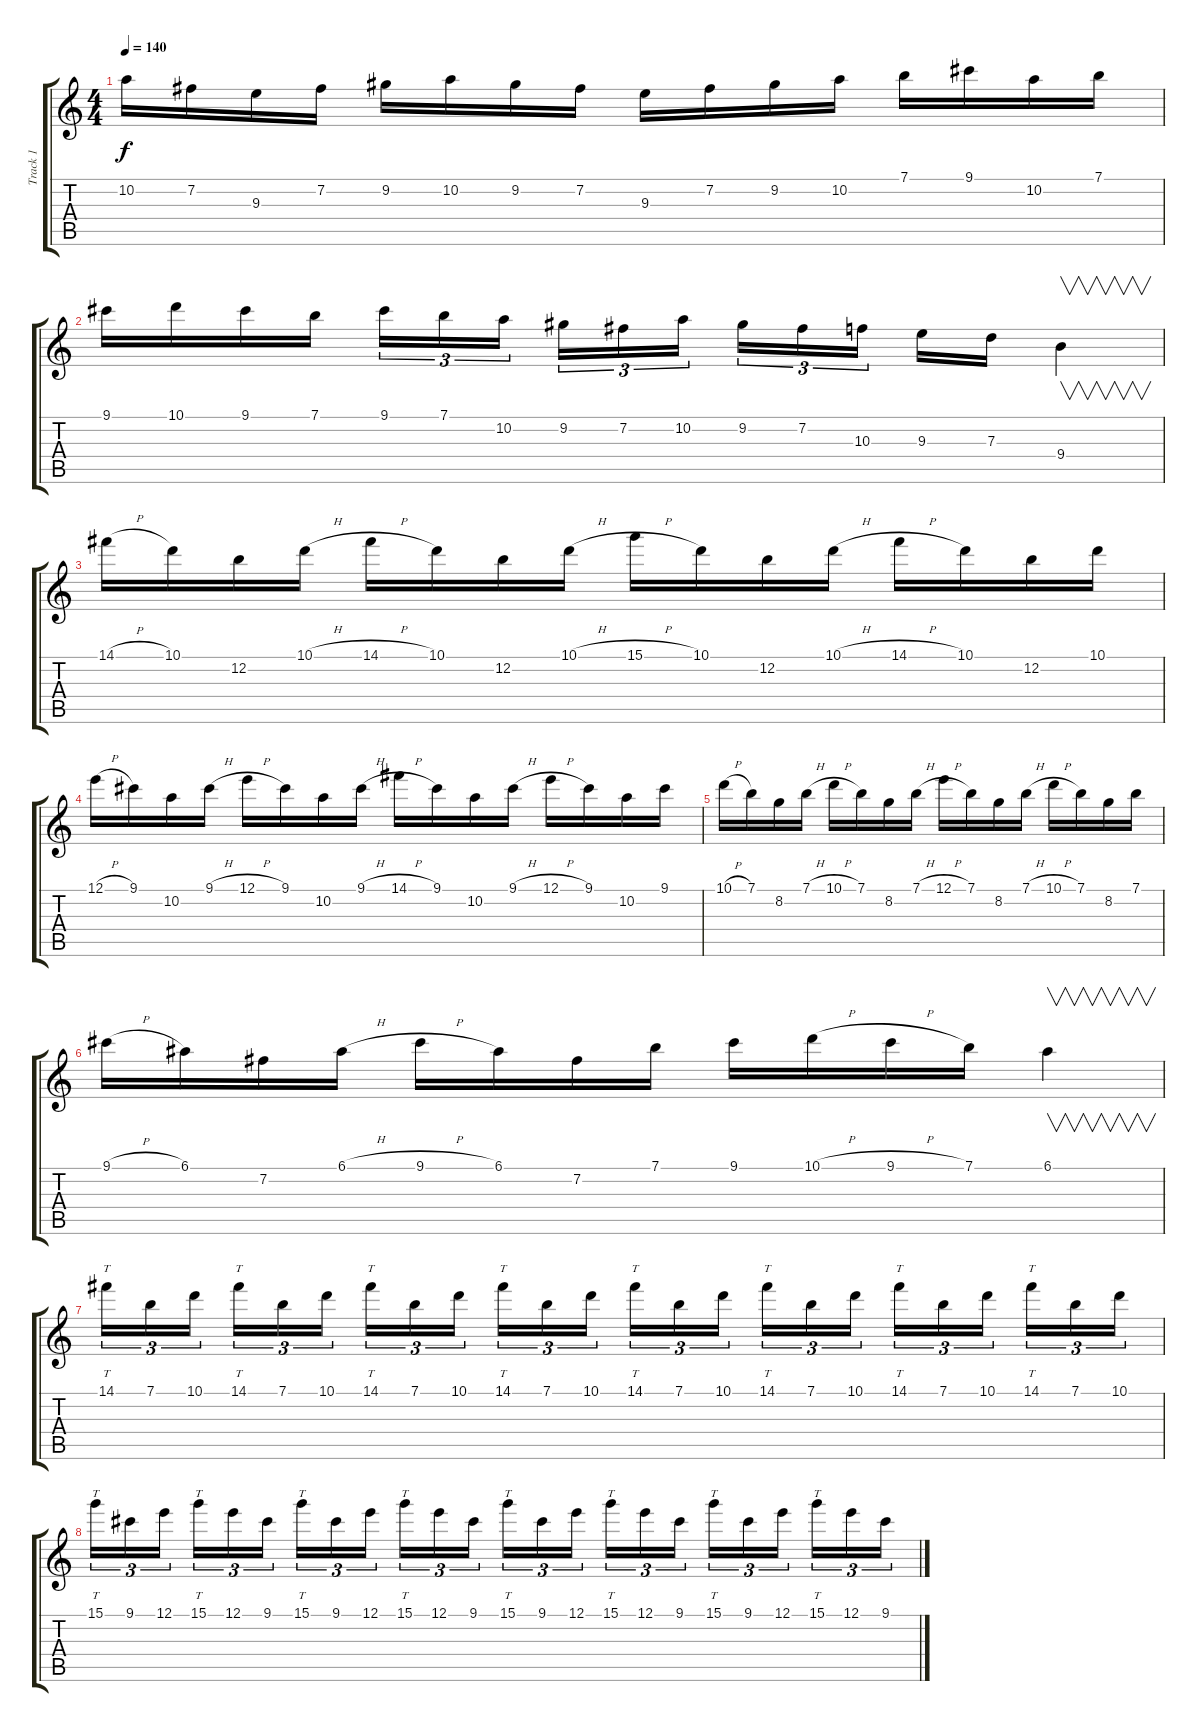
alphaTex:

\track ("Track 1" "Track 1") {instrument overdrivenguitar}
\staff {score tabs}
\tuning (E4 B3 G3 D3 A2 E2) {hide}
\ts (4 4)
\tempo 140
\clef g2
\ks c
10.2.16{dy f} 7.2.16 9.3.16 7.2.16 9.2.16 10.2.16 9.2.16 7.2.16 9.3.16 7.2.16 9.2.16 10.2.16 7.1.16 9.1.16 10.2.16 7.1.16 |
9.1.16 10.1.16 9.1.16 7.1.16 9.1.16{tu (3 2)} 7.1.16{tu (3 2)} 10.2.16{tu (3 2) beam splitsecondary} 9.2.16{tu (3 2)} 7.2.16{tu (3 2)} 10.2.16{tu (3 2)} 9.2.16{tu (3 2)} 7.2.16{tu (3 2)} 10.3.16{tu (3 2) beam splitsecondary} 9.3.16 7.3.16 9.4.4{v} |
14.1{h}.16 10.1.16 12.2.16 10.1{h}.16 14.1{h}.16 10.1.16 12.2.16 10.1{h}.16 15.1{h}.16 10.1.16 12.2.16 10.1{h}.16 14.1{h}.16 10.1.16 12.2.16 10.1.16 |
12.1{h}.16 9.1.16 10.2.16 9.1{h}.16 12.1{h}.16 9.1.16 10.2.16 9.1{h}.16 14.1{h}.16 9.1.16 10.2.16 9.1{h}.16 12.1{h}.16 9.1.16 10.2.16 9.1.16 |
10.1{h}.16 7.1.16 8.2.16 7.1{h}.16 10.1{h}.16 7.1.16 8.2.16 7.1{h}.16 12.1{h}.16 7.1.16 8.2.16 7.1{h}.16 10.1{h}.16 7.1.16 8.2.16 7.1.16 |
9.1{h}.16 6.1.16 7.2.16 6.1{h}.16 9.1{h}.16 6.1.16 7.2.16 7.1.16 9.1.16 10.1{h}.16 9.1{h}.16 7.1.16 6.1.4{v} |
14.1.16{tt tu (3 2)} 7.1.16{tu (3 2)} 10.1.16{tu (3 2) beam splitsecondary} 14.1.16{tt tu (3 2)} 7.1.16{tu (3 2)} 10.1.16{tu (3 2)} 14.1.16{tt tu (3 2)} 7.1.16{tu (3 2)} 10.1.16{tu (3 2) beam splitsecondary} 14.1.16{tt tu (3 2)} 7.1.16{tu (3 2)} 10.1.16{tu (3 2)} 14.1.16{tt tu (3 2)} 7.1.16{tu (3 2)} 10.1.16{tu (3 2) beam splitsecondary} 14.1.16{tt tu (3 2)} 7.1.16{tu (3 2)} 10.1.16{tu (3 2)} 14.1.16{tt tu (3 2)} 7.1.16{tu (3 2)} 10.1.16{tu (3 2) beam splitsecondary} 14.1.16{tt tu (3 2)} 7.1.16{tu (3 2)} 10.1.16{tu (3 2)} |
15.1.16{tt tu (3 2)} 9.1.16{tu (3 2)} 12.1.16{tu (3 2) beam splitsecondary} 15.1.16{tt tu (3 2)} 12.1.16{tu (3 2)} 9.1.16{tu (3 2)} 15.1.16{tt tu (3 2)} 9.1.16{tu (3 2)} 12.1.16{tu (3 2) beam splitsecondary} 15.1.16{tt tu (3 2)} 12.1.16{tu (3 2)} 9.1.16{tu (3 2)} 15.1.16{tt tu (3 2)} 9.1.16{tu (3 2)} 12.1.16{tu (3 2) beam splitsecondary} 15.1.16{tt tu (3 2)} 12.1.16{tu (3 2)} 9.1.16{tu (3 2)} 15.1.16{tt tu (3 2)} 9.1.16{tu (3 2)} 12.1.16{tu (3 2) beam splitsecondary} 15.1.16{tt tu (3 2)} 12.1.16{tu (3 2)} 9.1.16{tu (3 2)}
